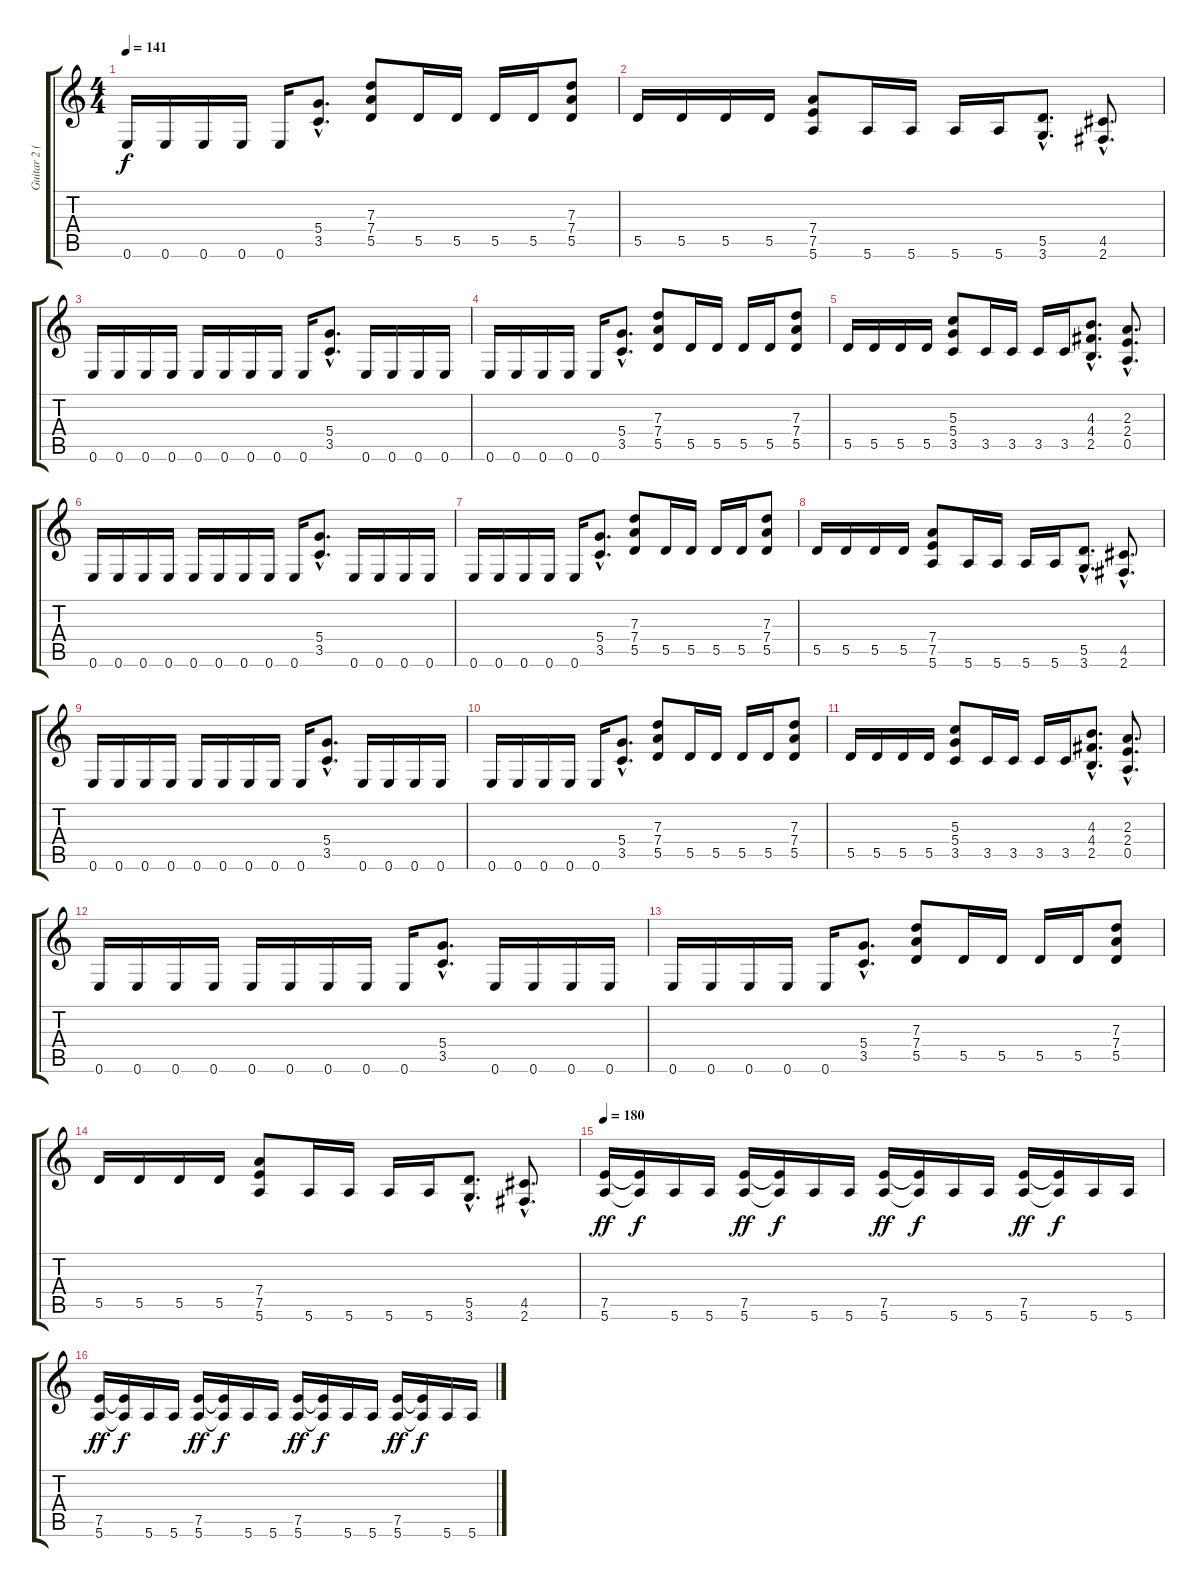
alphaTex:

\track ("Guitar 2 (Rhythm)" "Guitar 2 (") {instrument distortionguitar}
\staff {score tabs}
\tuning (E4 B3 G3 D3 A2 E2) {hide}
\ts (4 4)
\tempo 141
\clef g2
\ks c
0.6.16{dy f} 0.6.16 0.6.16 0.6.16 0.6.16 (5.4{hac} 3.5{hac}).8{d} (7.3 7.4 5.5).8 5.5.16 5.5.16 5.5.16 5.5.16 (7.3 7.4 5.5).8 |
5.5.16 5.5.16 5.5.16 5.5.16 (7.4 7.5 5.6).8 5.6.16 5.6.16 5.6.16 5.6.16 (5.5{hac} 3.6{hac}).8{d} (4.5{hac} 2.6{hac}).8{d} |
0.6.16 0.6.16 0.6.16 0.6.16 0.6.16 0.6.16 0.6.16 0.6.16 0.6.16 (5.4{hac} 3.5{hac}).8{d} 0.6.16 0.6.16 0.6.16 0.6.16 |
0.6.16 0.6.16 0.6.16 0.6.16 0.6.16 (5.4{hac} 3.5{hac}).8{d} (7.3 7.4 5.5).8 5.5.16 5.5.16 5.5.16 5.5.16 (7.3 7.4 5.5).8 |
5.5.16 5.5.16 5.5.16 5.5.16 (5.3 5.4 3.5).8 3.5.16 3.5.16 3.5.16 3.5.16 (4.3{hac} 4.4{hac} 2.5{hac}).8{d} (2.3{hac} 2.4{hac} 0.5{hac}).8{d} |
0.6.16 0.6.16 0.6.16 0.6.16 0.6.16 0.6.16 0.6.16 0.6.16 0.6.16 (5.4{hac} 3.5{hac}).8{d} 0.6.16 0.6.16 0.6.16 0.6.16 |
0.6.16 0.6.16 0.6.16 0.6.16 0.6.16 (5.4{hac} 3.5{hac}).8{d} (7.3 7.4 5.5).8 5.5.16 5.5.16 5.5.16 5.5.16 (7.3 7.4 5.5).8 |
5.5.16 5.5.16 5.5.16 5.5.16 (7.4 7.5 5.6).8 5.6.16 5.6.16 5.6.16 5.6.16 (5.5{hac} 3.6{hac}).8{d} (4.5{hac} 2.6{hac}).8{d} |
0.6.16 0.6.16 0.6.16 0.6.16 0.6.16 0.6.16 0.6.16 0.6.16 0.6.16 (5.4{hac} 3.5{hac}).8{d} 0.6.16 0.6.16 0.6.16 0.6.16 |
0.6.16 0.6.16 0.6.16 0.6.16 0.6.16 (5.4{hac} 3.5{hac}).8{d} (7.3 7.4 5.5).8 5.5.16 5.5.16 5.5.16 5.5.16 (7.3 7.4 5.5).8 |
5.5.16 5.5.16 5.5.16 5.5.16 (5.3 5.4 3.5).8 3.5.16 3.5.16 3.5.16 3.5.16 (4.3{hac} 4.4{hac} 2.5{hac}).8{d} (2.3{hac} 2.4{hac} 0.5{hac}).8{d} |
0.6.16 0.6.16 0.6.16 0.6.16 0.6.16 0.6.16 0.6.16 0.6.16 0.6.16 (5.4{hac} 3.5{hac}).8{d} 0.6.16 0.6.16 0.6.16 0.6.16 |
0.6.16 0.6.16 0.6.16 0.6.16 0.6.16 (5.4{hac} 3.5{hac}).8{d} (7.3 7.4 5.5).8 5.5.16 5.5.16 5.5.16 5.5.16 (7.3 7.4 5.5).8 |
5.5.16 5.5.16 5.5.16 5.5.16 (7.4 7.5 5.6).8 5.6.16 5.6.16 5.6.16 5.6.16 (5.5{hac} 3.6{hac}).8{d} (4.5{hac} 2.6{hac}).8{d} |
\tempo 180
(7.5 5.6).16{dy ff volume 13} (7.5{t} 5.6{t}).16{dy f} 5.6.16 5.6.16 (7.5 5.6).16{dy ff} (7.5{t} 5.6{t}).16{dy f} 5.6.16 5.6.16 (7.5 5.6).16{dy ff} (7.5{t} 5.6{t}).16{dy f} 5.6.16 5.6.16 (7.5 5.6).16{dy ff} (7.5{t} 5.6{t}).16{dy f} 5.6.16 5.6.16 |
(7.5 5.6).16{dy ff} (7.5{t} 5.6{t}).16{dy f} 5.6.16 5.6.16 (7.5 5.6).16{dy ff} (7.5{t} 5.6{t}).16{dy f} 5.6.16 5.6.16 (7.5 5.6).16{dy ff} (7.5{t} 5.6{t}).16{dy f} 5.6.16 5.6.16 (7.5 5.6).16{dy ff} (7.5{t} 5.6{t}).16{dy f} 5.6.16 5.6.16
